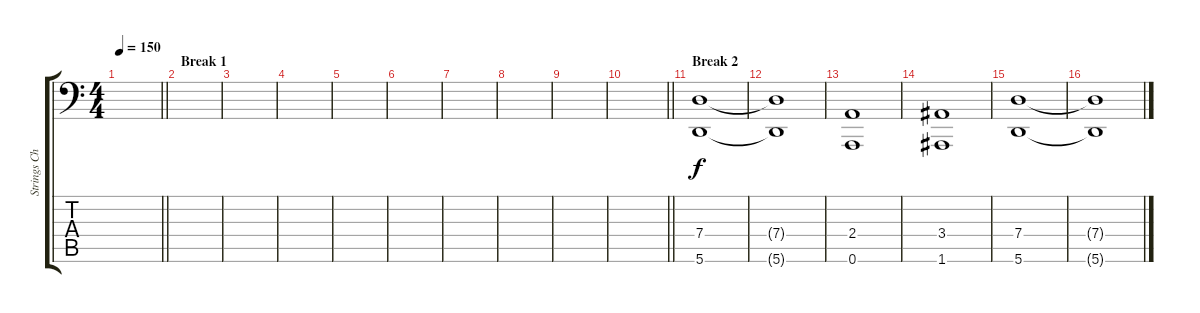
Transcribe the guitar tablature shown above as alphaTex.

\track ("Strings Chords" "Strings Ch") {instrument stringensemble1}
\staff {score tabs}
\tuning (A3 E3 C3 G2 D2 A1) {hide}
\ts (4 4)
\tempo 150
\clef f4
\barLineRight lightlight
\ks c
|
\section ("" "Break 1")
|
|
|
|
|
|
|
|
\barLineRight lightlight
|
\section ("" "Break 2")
(7.4 5.6).1 |
(7.4{t} 5.6{t}).1 |
(2.4 0.6).1 |
(3.4 1.6).1 |
(7.4 5.6).1 |
(7.4{t} 5.6{t}).1
